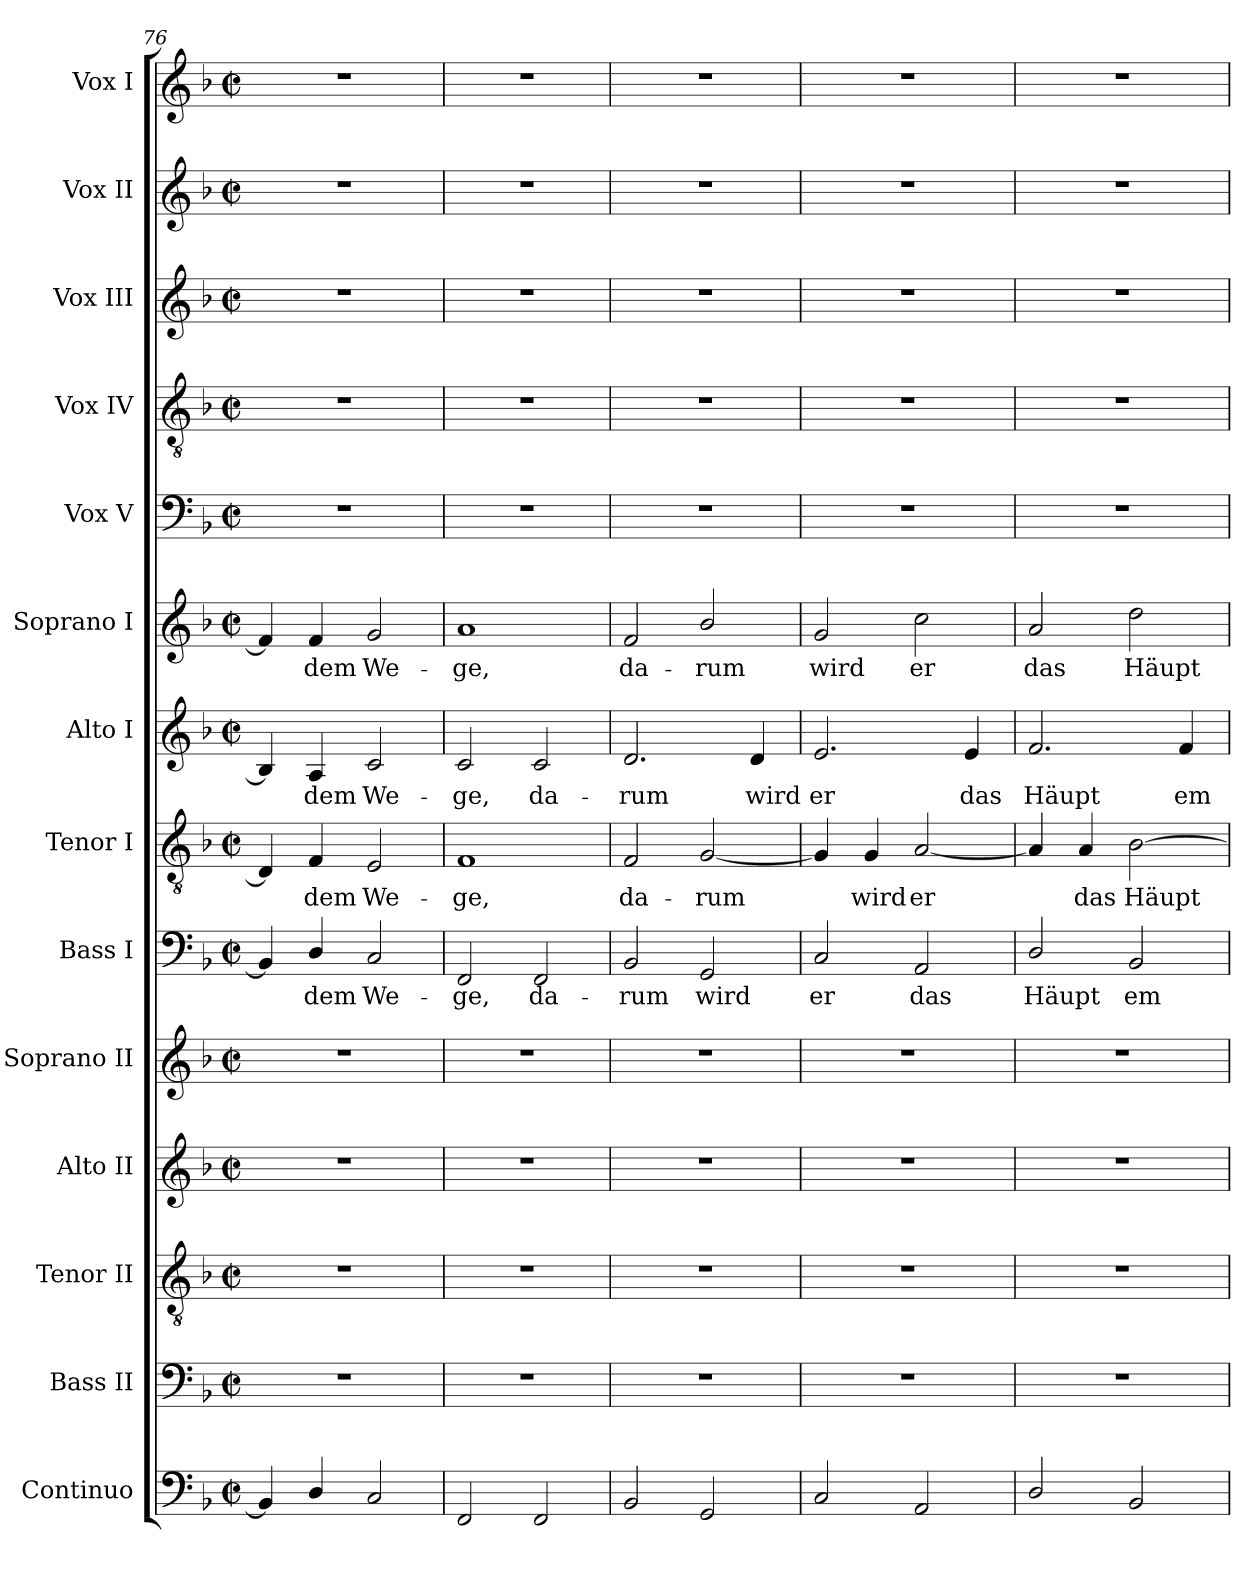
**kern	**kern	**kern	**kern	**kern	**kern	**text	**kern	**text	**kern	**text	**kern	**text	**kern	**kern	**kern	**kern	**kern
*part14	*part13	*part12	*part11	*part10	*part9	*part9	*part8	*part8	*part7	*part7	*part6	*part6	*part5	*part4	*part3	*part2	*part1
*staff14	*staff13	*staff12	*staff11	*staff10	*staff9	*staff9	*staff8	*staff8	*staff7	*staff7	*staff6	*staff6	*staff5	*staff4	*staff3	*staff2	*staff1
*I"Continuo	*I"Bass II	*I"Tenor II	*I"Alto II	*I"Soprano II	*I"Bass I	*	*I"Tenor I	*	*I"Alto I	*	*I"Soprano I	*	*I"Vox V	*I"Vox IV	*I"Vox III	*I"Vox II	*I"Vox I
*	*I'B	*I'T	*I'A	*I'S	*I'B	*	*I'T	*	*I'A	*	*I'S	*	*	*	*	*	*
*clefF4	*clefF4	*clefGv2	*clefG2	*clefG2	*clefF4	*	*clefGv2	*	*clefG2	*	*clefG2	*	*clefF4	*clefGv2	*clefG2	*clefG2	*clefG2
*k[b-]	*k[b-]	*k[b-]	*k[b-]	*k[b-]	*k[b-]	*	*k[b-]	*	*k[b-]	*	*k[b-]	*	*k[b-]	*k[b-]	*k[b-]	*k[b-]	*k[b-]
*F:	*F:	*F:	*F:	*F:	*F:	*	*F:	*	*F:	*	*F:	*	*F:	*F:	*F:	*F:	*F:
*M2/2	*M2/2	*M2/2	*M2/2	*M2/2	*M2/2	*	*M2/2	*	*M2/2	*	*M2/2	*	*M2/2	*M2/2	*M2/2	*M2/2	*M2/2
*met(c|)	*met(c|)	*met(c|)	*met(c|)	*met(c|)	*met(c|)	*	*met(c|)	*	*met(c|)	*	*met(c|)	*	*met(c|)	*met(c|)	*met(c|)	*met(c|)	*met(c|)
=76	=76	=76	=76	=76	=76	=76	=76	=76	=76	=76	=76	=76	=76	=76	=76	=76	=76
4BB-]	1r	1r	1r	1r	4BB-]	.	4D]	.	4B-]	.	4f]	.	1r	1r	1r	1r	1r
!	!	!	!	!	!	!LO:LY:b	!	!LO:LY:b	!	!LO:LY:b	!	!LO:LY:b	!	!	!	!	!
4D/	.	.	.	.	4D/	dem	4F	dem	4A	dem	4f	dem	.	.	.	.	.
!	!	!	!	!	!	!LO:LY:b	!	!LO:LY:b	!	!LO:LY:b	!	!LO:LY:b	!	!	!	!	!
2C	.	.	.	.	2C	We-	2E	We-	2c	We-	2g	We-	.	.	.	.	.
=77	=77	=77	=77	=77	=77	=77	=77	=77	=77	=77	=77	=77	=77	=77	=77	=77	=77
!	!	!	!	!	!	!LO:LY:b	!	!LO:LY:b	!	!LO:LY:b	!	!LO:LY:b	!	!	!	!	!
2FF	1r	1r	1r	1r	2FF	-ge,	1F	-ge,	2c	-ge,	1a	-ge,	1r	1r	1r	1r	1r
!	!	!	!	!	!	!LO:LY:b	!	!	!	!LO:LY:b	!	!	!	!	!	!	!
2FF	.	.	.	.	2FF	da-	.	.	2c	da-	.	.	.	.	.	.	.
=78	=78	=78	=78	=78	=78	=78	=78	=78	=78	=78	=78	=78	=78	=78	=78	=78	=78
!	!	!	!	!	!	!LO:LY:b	!	!LO:LY:b	!	!LO:LY:b	!	!LO:LY:b	!	!	!	!	!
2BB-	1r	1r	1r	1r	2BB-	-rum	2F	da-	2.d	-rum	2f	da-	1r	1r	1r	1r	1r
!	!	!	!	!	!	!LO:LY:b	!	!LO:LY:b	!	!	!	!LO:LY:b	!	!	!	!	!
2GG	.	.	.	.	2GG	wird	[2G	-rum	.	.	2b-/	-rum	.	.	.	.	.
!	!	!	!	!	!	!	!	!	!	!LO:LY:b	!	!	!	!	!	!	!
.	.	.	.	.	.	.	.	.	4d	wird	.	.	.	.	.	.	.
=79	=79	=79	=79	=79	=79	=79	=79	=79	=79	=79	=79	=79	=79	=79	=79	=79	=79
!	!	!	!	!	!	!LO:LY:b	!	!	!	!LO:LY:b	!	!LO:LY:b	!	!	!	!	!
2C	1r	1r	1r	1r	2C	er	4G]	.	2.e	er	2g	wird	1r	1r	1r	1r	1r
!	!	!	!	!	!	!	!	!LO:LY:b	!	!	!	!	!	!	!	!	!
.	.	.	.	.	.	.	4G	wird	.	.	.	.	.	.	.	.	.
!	!	!	!	!	!	!LO:LY:b	!	!LO:LY:b	!	!	!	!LO:LY:b	!	!	!	!	!
2AA	.	.	.	.	2AA	das	[2A	er	.	.	2cc	er	.	.	.	.	.
!	!	!	!	!	!	!	!	!	!	!LO:LY:b	!	!	!	!	!	!	!
.	.	.	.	.	.	.	.	.	4e	das	.	.	.	.	.	.	.
=80	=80	=80	=80	=80	=80	=80	=80	=80	=80	=80	=80	=80	=80	=80	=80	=80	=80
!	!	!	!	!	!	!LO:LY:b	!	!	!	!LO:LY:b	!	!LO:LY:b	!	!	!	!	!
2D/	1r	1r	1r	1r	2D/	Häupt	4A]	.	2.f	Häupt	2a	das	1r	1r	1r	1r	1r
!	!	!	!	!	!	!	!	!LO:LY:b	!	!	!	!	!	!	!	!	!
.	.	.	.	.	.	.	4A	das	.	.	.	.	.	.	.	.	.
!	!	!	!	!	!	!LO:LY:b	!	!LO:LY:b	!	!	!	!LO:LY:b	!	!	!	!	!
2BB-	.	.	.	.	2BB-	em-	[2B-	Häupt	.	.	2dd	Häupt	.	.	.	.	.
!	!	!	!	!	!	!	!	!	!	!LO:LY:b	!	!	!	!	!	!	!
.	.	.	.	.	.	.	.	.	4f	em-	.	.	.	.	.	.	.
=	=	=	=	=	=	=	=	=	=	=	=	=	=	=	=	=	=
*-	*-	*-	*-	*-	*-	*-	*-	*-	*-	*-	*-	*-	*-	*-	*-	*-	*-
